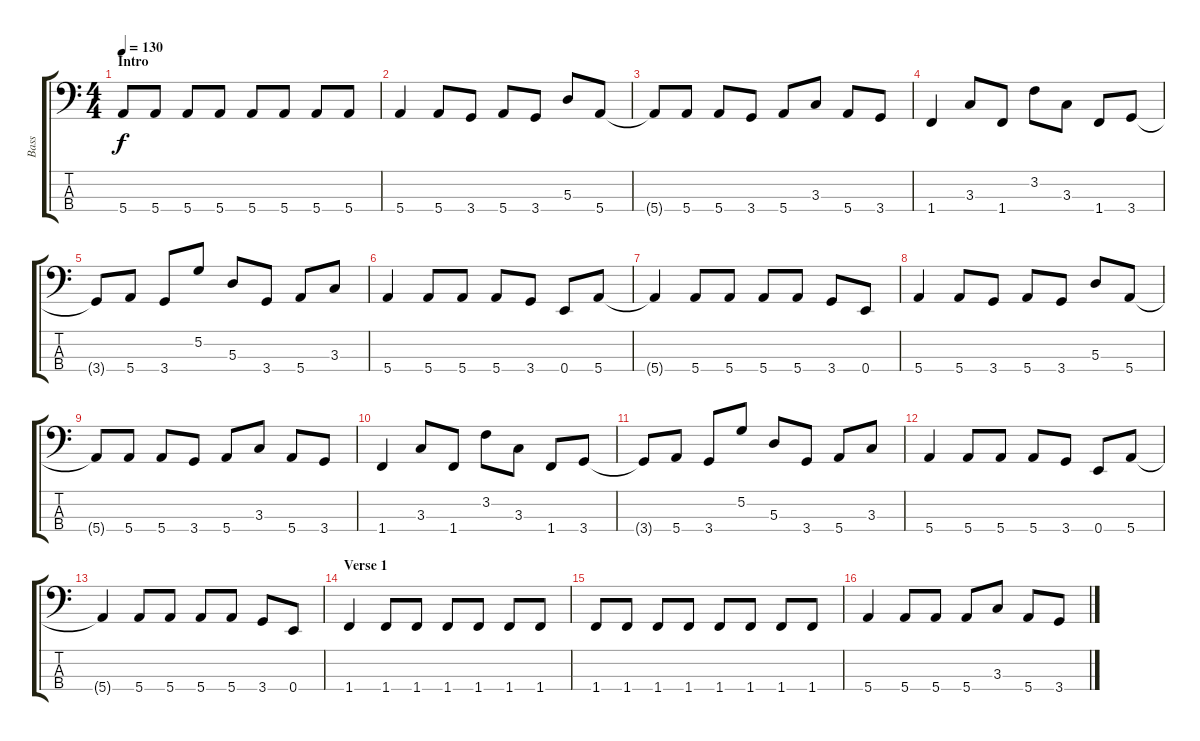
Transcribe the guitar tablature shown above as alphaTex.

\track ("Bass" "Bass") {instrument electricbassfinger}
\staff {score tabs}
\tuning (G2 D2 A1 E1) {hide}
\ts (4 4)
\section ("" "Intro")
\tempo 130
\clef f4
\ks c
5.4.8{dy f instrument electricbassfinger} 5.4.8 5.4.8 5.4.8 5.4.8 5.4.8 5.4.8 5.4.8 |
5.4.4 5.4.8 3.4.8 5.4.8 3.4.8 5.3.8 5.4.8 |
5.4{t}.8 5.4.8 5.4.8 3.4.8 5.4.8 3.3.8 5.4.8 3.4.8 |
1.4.4 3.3.8 1.4.8 3.2.8 3.3.8 1.4.8 3.4.8 |
3.4{t}.8 5.4.8 3.4.8 5.2.8 5.3.8 3.4.8 5.4.8 3.3.8 |
5.4.4 5.4.8 5.4.8 5.4.8 3.4.8 0.4.8 5.4.8 |
5.4{t}.4 5.4.8 5.4.8 5.4.8 5.4.8 3.4.8 0.4.8 |
5.4.4 5.4.8 3.4.8 5.4.8 3.4.8 5.3.8 5.4.8 |
5.4{t}.8 5.4.8 5.4.8 3.4.8 5.4.8 3.3.8 5.4.8 3.4.8 |
1.4.4 3.3.8 1.4.8 3.2.8 3.3.8 1.4.8 3.4.8 |
3.4{t}.8 5.4.8 3.4.8 5.2.8 5.3.8 3.4.8 5.4.8 3.3.8 |
5.4.4 5.4.8 5.4.8 5.4.8 3.4.8 0.4.8 5.4.8 |
5.4{t}.4 5.4.8 5.4.8 5.4.8 5.4.8 3.4.8 0.4.8 |
\section ("" "Verse 1")
1.4.4 1.4.8 1.4.8 1.4.8 1.4.8 1.4.8 1.4.8 |
1.4.8 1.4.8 1.4.8 1.4.8 1.4.8 1.4.8 1.4.8 1.4.8 |
5.4.4 5.4.8 5.4.8 5.4.8 3.3.8 5.4.8 3.4.8
